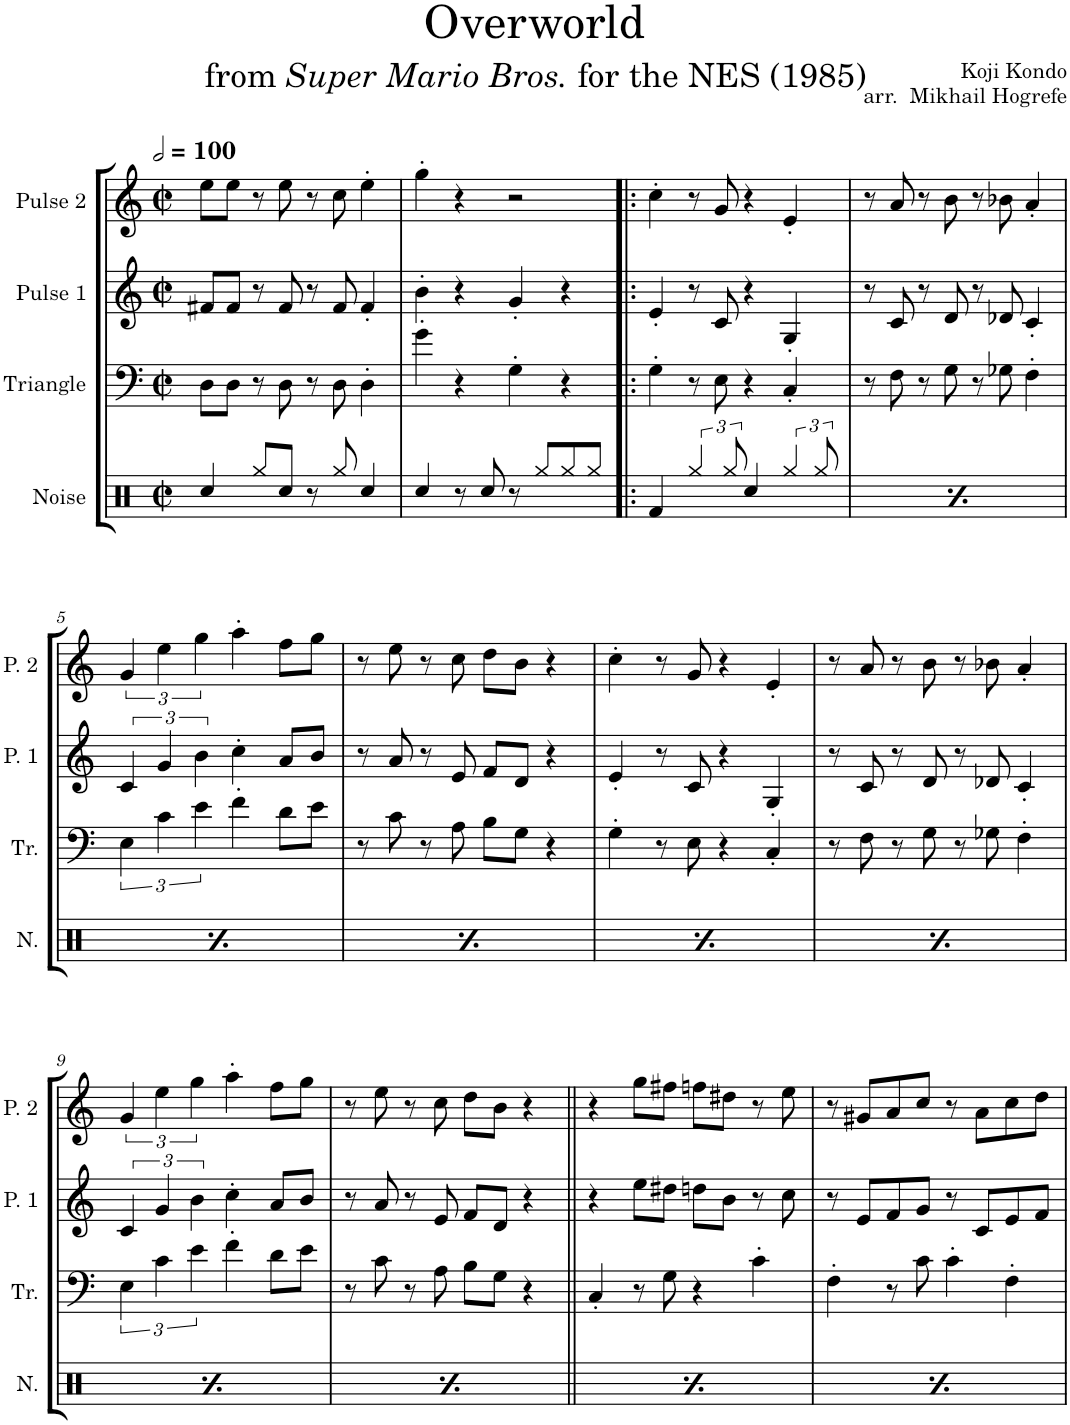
**kern	**kern	**kern	**kern
*part4	*part3	*part2	*part1
*staff4	*staff3	*staff2	*staff1
*I"Noise	*I"Triangle	*I"Pulse 1	*I"Pulse 2
*I'N.	*I'Tr.	*I'P. 1	*I'P. 2
*clefX	*clefF4	*clefG2	*clefG2
*k[]	*k[]	*k[]	*k[]
*M2/2	*M2/2	*M2/2	*M2/2
*met(c|)	*met(c|)	*met(c|)	*met(c|)
*MM200	*MM200	*MM200	*MM200
=1	=1	=1	=1
4Rcc/	8D\L	8f#X/L	8ee\L
.	8D\J	8f#/J	8ee\J
8Rgg/L	8r	8r	8r
8Rcc/J	8D\	8f#/	8ee\
8r	8r	8r	8r
8Rgg/	8D\	8f#/	8cc\
4Rcc/	4D'\	4f#'/	4ee'\
=2	=2	=2	=2
4Rcc/	4g'\	4b'\	4gg'\
8r	4r	4r	4r
8Rcc/	.	.	.
8r	4G'\	4g'/	2r
8Rgg/L	.	.	.
8Rgg/	4r	4r	.
8Rgg/J	.	.	.
=3!|:	=3!|:	=3!|:	=3!|:
4Rf/	4G'\	4e'/	4cc'\
6Rgg/	8r	8r	8r
.	8E\	8c/	8g/
12Rgg/	.	.	.
4Rcc/	4r	4r	4r
6Rgg/	4C'/	4G'/	4e'/
12Rgg/	.	.	.
=4	=4	=4	=4
4Rf/	8r	8r	8r
.	8F\	8c/	8a/
6Rgg/	8r	8r	8r
.	8G\	8d/	8b\
12Rgg/	.	.	.
4Rcc/	8r	8r	8r
.	8G-X\	8d-X/	8b-X\
6Rgg/	4F'\	4c'/	4a'/
12Rgg/	.	.	.
!!LO:LB:g=z
=5	=5	=5	=5
4Rf/	6E\	6c/	6g/
.	6c\	6g/	6ee\
6Rgg/	.	.	.
.	6e\	6b\	6gg\
12Rgg/	.	.	.
4Rcc/	4f'\	4cc'\	4aa'\
6Rgg/	8d\L	8a/L	8ff\L
.	8e\J	8b/J	8gg\J
12Rgg/	.	.	.
=6	=6	=6	=6
4Rf/	8r	8r	8r
.	8c\	8a/	8ee\
6Rgg/	8r	8r	8r
.	8A\	8e/	8cc\
12Rgg/	.	.	.
4Rcc/	8B\L	8f/L	8dd\L
.	8G\J	8d/J	8b\J
6Rgg/	4r	4r	4r
12Rgg/	.	.	.
=7	=7	=7	=7
4Rf/	4G'\	4e'/	4cc'\
6Rgg/	8r	8r	8r
.	8E\	8c/	8g/
12Rgg/	.	.	.
4Rcc/	4r	4r	4r
6Rgg/	4C'/	4G'/	4e'/
12Rgg/	.	.	.
=8	=8	=8	=8
4Rf/	8r	8r	8r
.	8F\	8c/	8a/
6Rgg/	8r	8r	8r
.	8G\	8d/	8b\
12Rgg/	.	.	.
4Rcc/	8r	8r	8r
.	8G-X\	8d-X/	8b-X\
6Rgg/	4F'\	4c'/	4a'/
12Rgg/	.	.	.
!!LO:LB:g=z
=9	=9	=9	=9
4Rf/	6E\	6c/	6g/
.	6c\	6g/	6ee\
6Rgg/	.	.	.
.	6e\	6b\	6gg\
12Rgg/	.	.	.
4Rcc/	4f'\	4cc'\	4aa'\
6Rgg/	8d\L	8a/L	8ff\L
.	8e\J	8b/J	8gg\J
12Rgg/	.	.	.
=10	=10	=10	=10
4Rf/	8r	8r	8r
.	8c\	8a/	8ee\
6Rgg/	8r	8r	8r
.	8A\	8e/	8cc\
12Rgg/	.	.	.
4Rcc/	8B\L	8f/L	8dd\L
.	8G\J	8d/J	8b\J
6Rgg/	4r	4r	4r
12Rgg/	.	.	.
=11||	=11||	=11||	=11||
4Rf/	4C'/	4r	4r
6Rgg/	8r	8ee\L	8gg\L
.	8G\	8dd#X\J	8ff#X\J
12Rgg/	.	.	.
4Rcc/	4r	8ddn\L	8ffn\L
.	.	8b\J	8dd#X\J
6Rgg/	4c'\	8r	8r
.	.	8cc\	8ee\
12Rgg/	.	.	.
=12	=12	=12	=12
4Rf/	4F'\	8r	8r
.	.	8e/L	8g#X/L
6Rgg/	8r	8f/	8a/
.	8c\	8g/J	8cc/J
12Rgg/	.	.	.
4Rcc/	4c'\	8r	8r
.	.	8c/L	8a\L
6Rgg/	4F'\	8e/	8cc\
.	.	8f/J	8dd\J
12Rgg/	.	.	.
=	=	=	=
*-	*-	*-	*-
